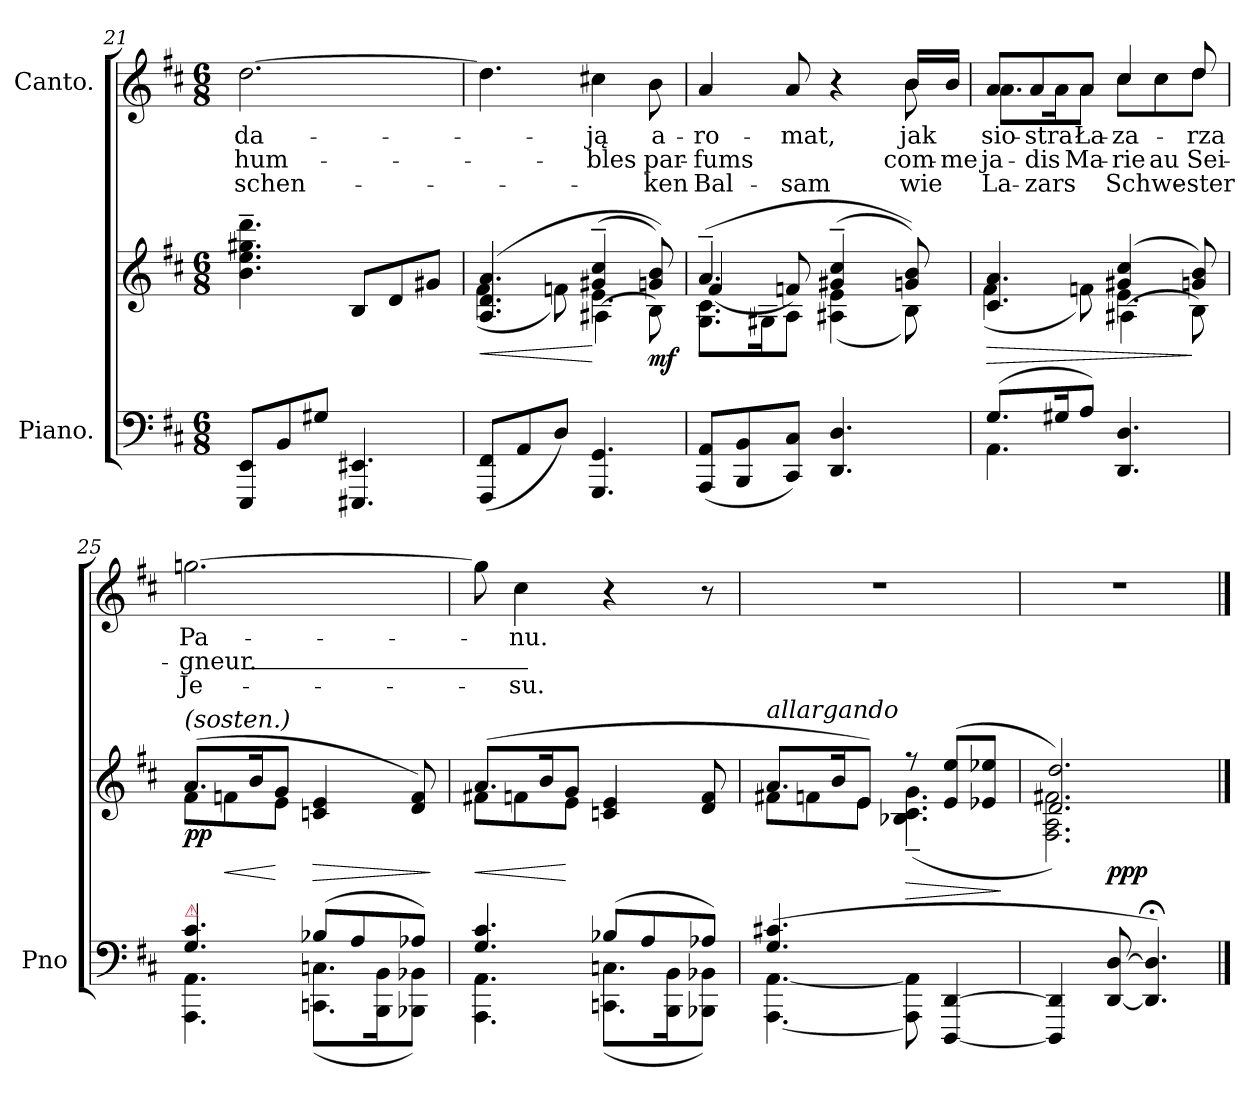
**kern	**kern	**dynam	**kern	**text	**text	**text
*part2	*part2	*part2	*part1	*part1	*part1	*part1
*staff3	*staff2	*staff2/3	*staff1	*staff1	*staff1	*staff1
*I"Piano.	*	*	*I"Canto.	*	*	*
*I'Pno	*	*	*	*	*	*
*clefF4	*clefG2	*	*clefG2	*	*	*
*k[f#c#]	*k[f#c#]	*	*k[f#c#]	*	*	*
*D:	*D:	*	*D:	*	*	*
*M6/8	*M6/8	*	*M6/8	*	*	*
=21	=21	=21	=21	=21	=21	=21
8EEE/ 8EE/L	4.b~\ 4.ee~\ 4.gg#X~\ 4.ddd~\	.	[2.dd\	-da-	hum-	-schen-
8BB/	.	.	.	.	.	.
8G#X/J	.	.	.	.	.	.
4.EEE#X/ 4.EE#X/	8B/L	.	.	.	.	.
.	8d/	.	.	.	.	.
.	8g#X/J	.	.	.	.	.
=22	=22	=22	=22	=22	=22	=22
*	*^	*	*	*	*	*
*	*	*^	*	*	*	*	*
(8FFF#/ 8FF#/L	(4.A/ 4.d/ 4.a/	(4f#\	4.ryy	<	4.dd\]	.	.	.
8AA/	.	.	.	.	.	.	.	.
8D/J)	.	8fn\)	.	.	.	.	.	.
4.GGG/ 4.GG/	(4g#X~/ 4cc#~/	4.e\	(<4A#X\	[	4cc#X\	-ją	-bles	.
.	8gn/ 8b/))	.	8B\)	mf	8b\	a-	par-	-ken
=23	=23	=23	=23	=23	=23	=23	=23	=23
!	!	!	!	!	!LO:N:vis=4.	!	!	!
*	*	*	*	*	*^	*	*	*
(8AAA/ 8AA/L	(4.a~/	(>4f#/	8.G\ 8.c#\L	.	4a/	2ryy	-ro-	-fums	Bal-
8BBB/ 8BB/	.	.	.	.	.	.	.	.	.
.	.	.	16G#X\K	.	.	.	.	.	.
8CC#/ 8C#/J)	.	8fn/)	8A\J	.	8a/	.	-mat,	.	-sam
4.DD/ 4.D/	(4g#X~/ 4cc#~/	(4A#X\ 4e\	4.ryy	.	4r	.	.	.	.
.	.	.	.	.	.	8ryy	.	.	.
.	8gn/ 8b/))	8B\)	.	.	16b!/LL	8b\	jak	com-	wie
.	.	.	.	.	16b!/JJ	.	.	-me	.
=24	=24	=24	=24	=24	=24	=24	=24	=24	=24
*^	*	*	*	*	*	*	*	*	*
(8.G/L	4.AA\	4.c#/ 4.a/	(4f#\	4.ryy	>	8a/L	8.a\L	sio-	ja-	La-
.	.	.	.	.	.	8a/	.	-stra	-dis	-zars
16G#X/K	.	.	.	.	.	.	16a\K	.	.	.
8A/J)	.	.	8fn\)	.	.	8a/J	8a\J	Ła-	Ma-	.
4.DD/ 4.D/	4.ryy	(4g#X/ 4cc#/	4.e\	(<4A#X\	.	8cc#\L	4cc#/	-za-	-rie	Schwe-
.	.	.	.	.	.	8cc#\	.	.	au	.
.	.	8gn/ 8b/)	.	8B\)	]	8dd\J	8dd/	-rza	Sei-	-ster
=25	=25	=25	=25	=25	=25	=25	=25	=25	=25	=25
!	!	!LO:TX:a:i:t=(sosten.)	!	!	!	!	!	!	!	!
!LO:TX:a:color=crimson:t=⚠	!	!	!	!	!	!	!	!	!	!
*	*	*	*v	*v	*	*	*	*	*	*
*	*	*	*	*	*v	*v	*	*	*
4.G/ 4.c#/	4.AAA\ 4.AA\	(8.a/L	8f#\L	pp	[2.ggn\	Pa-	-gneur._	Je-
.	.	.	8fn\	<	.	.	.	.
.	.	16b/K	.	.	.	.	.	.
.	.	8g/J	8e\J	[	.	.	.	.
(8B-X/L	(8.CCn\ 8.Cn\L	4cn/ 4e/	4.ryy	>	.	.	.	.
8A/	.	.	.	.	.	.	.	.
.	16BBB\ 16BB\K	.	.	.	.	.	.	.
8A-X/J)	8BBB-X\ 8BB-X\J)	8d/ 8f/)	.	.	.	.	.	.
*v	*v	*	*	*	*	*	*	*
*	*v	*v	*	*	*	*	*
.	.	]	.	.	.	.
=26	=26	=26	=26	=26	=26	=26
*^	*^	*	*	*	*	*
4.G/ 4.c#/	4.AAA\ 4.AA\	(8.a/L	8f#X\L	<	8gg\]	.	.	.
.	.	.	8fn\	.	4cc#\	-nu.	.	-su.
.	.	16b/K	.	.	.	.	.	.
.	.	8g/J	8e\J	[	.	.	.	.
(8B-X/L	(8.CCn\ 8.Cn\L	4cn/ 4e/	4.ryy	.	4r	.	.	.
8A/	.	.	.	.	.	.	.	.
.	16BBB\ 16BB\K	.	.	.	.	.	.	.
8A-X/J)	8BBB-X\ 8BB-X\J)	8d/ 8f/	.	.	8r	.	.	.
=27	=27	=27	=27	=27	=27	=27	=27	=27
!	!	!LO:TX:a:i:t=allargando	!	!	!	!	!	!
4.G/ 4.c#X/	(<[4.AAA\ [4.AA\	8.a/L	8f#X\L	.	2.r	.	.	.
.	.	.	8fn\	.	.	.	.	.
.	.	16b/K	.	.	.	.	.	.
.	.	8e/J)	8e\J	.	.	.	.	.
4.ryy	8AAA]\ 8AA]\	8rff	(4.B-X~\ 4.c#~\ 4.g~\	>	.	.	.	.
.	[4DDD/ [4DD/	(8e/ 8ee/L	.	.	.	.	.	.
.	.	8e-X/ 8ee-X/J	.	.	.	.	.	.
*v	*v	*	*	*	*	*	*	*
*	*v	*v	*	*	*	*	*
.	.	]	.	.	.	.
=28	=28	=28	=28	=28	=28	=28
*	*^	*	*	*	*	*
*	*	*^	*	*	*	*	*
4DDD]/ 4DD]/	2.d/ 2.dd/)	2.F#\ 2.A\ 2.f#X\)	4ryy	.	2.r	.	.	.
[8DD/ [8D/	.	.	2ryy	ppp	.	.	.	.
4.DD];</ 4.D];</)	.	.	.	.	.	.	.	.
*	*v	*v	*v	*	*	*	*	*
==	==	==	==	==	==	==
*-	*-	*-	*-	*-	*-	*-
